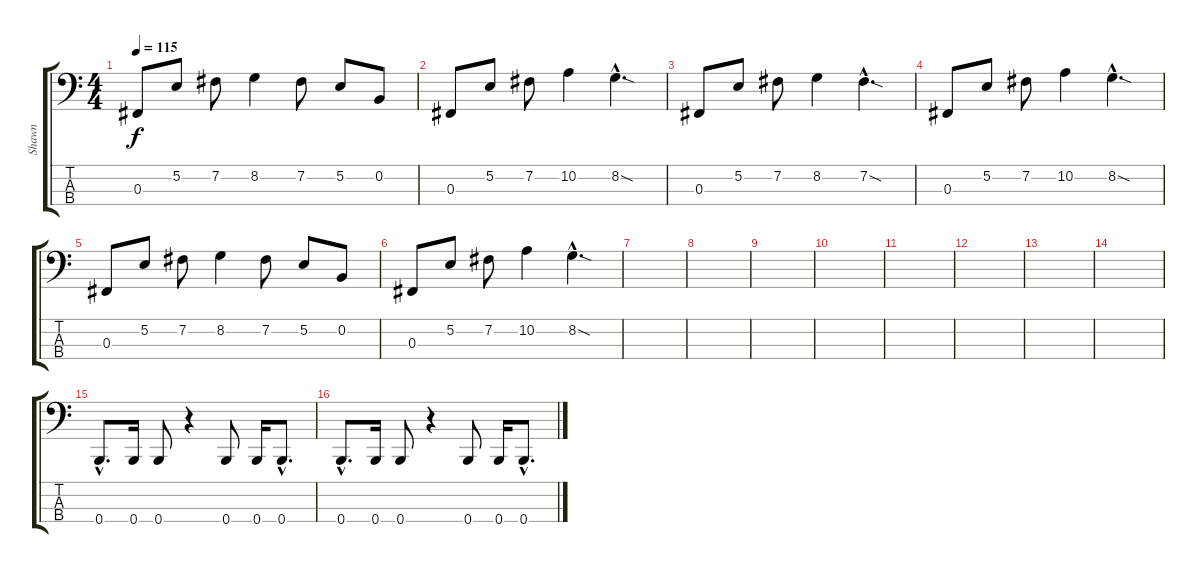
\track ("Shawn" "Shawn") {instrument electricbassfinger}
\staff {score tabs}
\tuning (E2 B1 Gb1 B0) {hide}
\ts (4 4)
\tempo 115
\clef f4
\ks c
0.3.8{dy f} 5.2.8 7.2.8 8.2.4 7.2.8 5.2.8 0.2.8 |
0.3.8 5.2.8 7.2.8 10.2.4 8.2{sod hac}.4{d} |
0.3.8 5.2.8 7.2.8 8.2.4 7.2{sod hac}.4{d} |
0.3.8 5.2.8 7.2.8 10.2.4 8.2{sod hac}.4{d} |
0.3.8 5.2.8 7.2.8 8.2.4 7.2.8 5.2.8 0.2.8 |
0.3.8 5.2.8 7.2.8 10.2.4 8.2{sod hac}.4{d} |
|
|
|
|
|
|
|
|
0.4{hac}.8{d} 0.4.16 0.4.8 r.4 0.4.8 0.4.16 0.4{hac}.8{d} |
0.4{hac}.8{d} 0.4.16 0.4.8 r.4 0.4.8 0.4.16 0.4{hac}.8{d}
